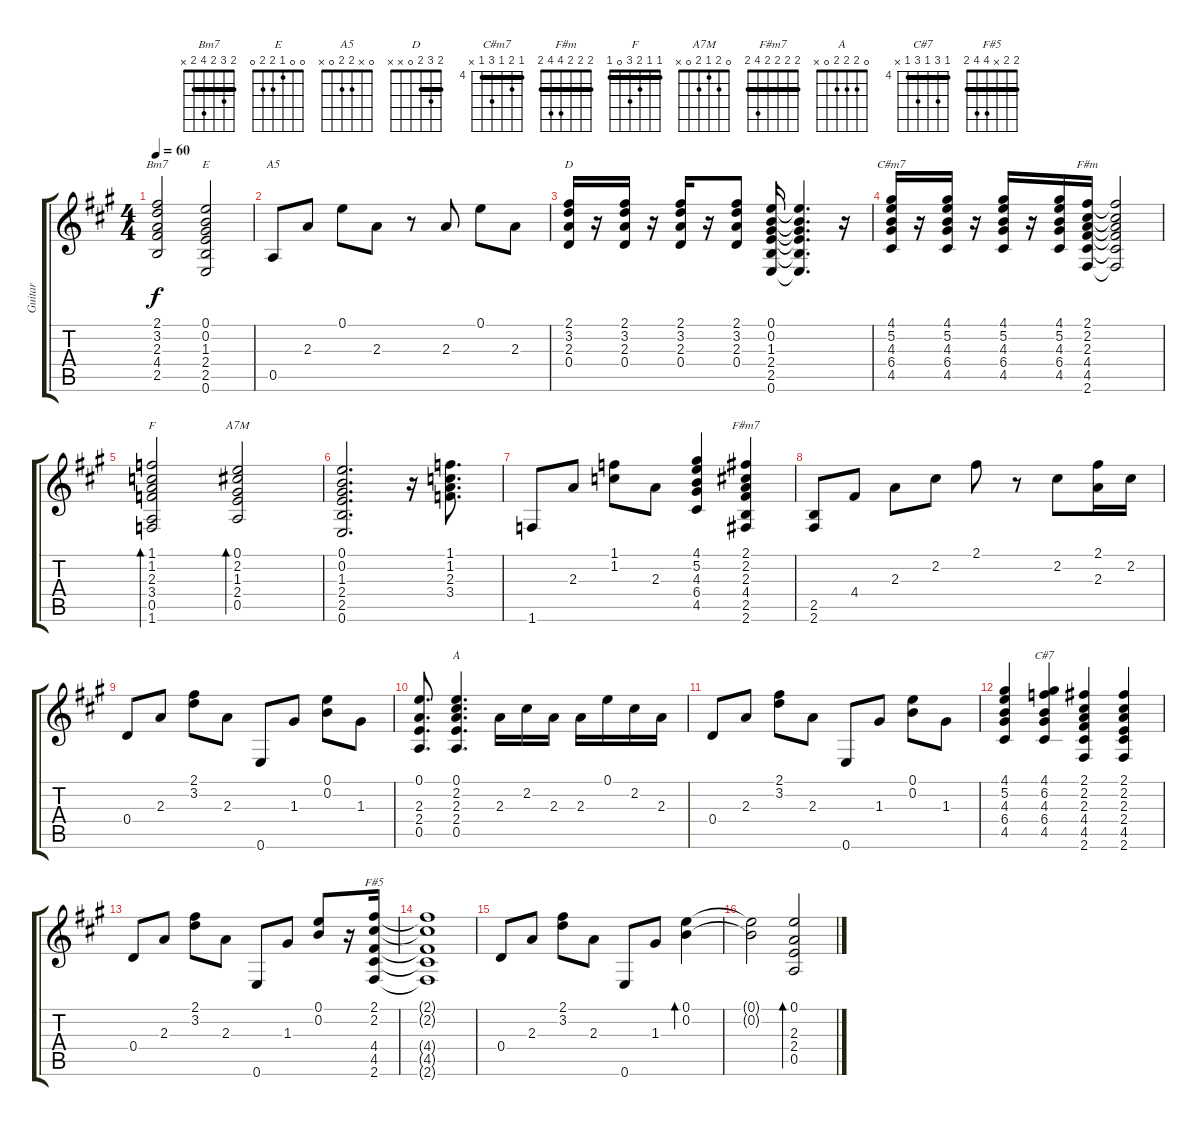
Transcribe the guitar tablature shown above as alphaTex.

\track ("Guitar" "Guitar") {instrument acousticguitarsteel}
\staff {score tabs}
\tuning (E4 B3 G3 D3 A2 E2) {hide}
\chord ("Bm7" 2 3 2 4 2 x) {barre 2}
\chord ("E" 0 0 1 2 2 0)
\chord ("A5" 0 x 2 2 0 x)
\chord ("D" 2 3 2 0 x x) {barre 2}
\chord ("C#m7" 4 5 4 6 4 x) {firstfret 4 barre 4}
\chord ("F#m" 2 2 2 4 4 2) {barre 2}
\chord ("F" 1 1 2 3 0 1) {barre 1}
\chord ("A7M" 0 2 1 2 0 x)
\chord ("F#m7" 2 2 2 2 4 2) {barre 2}
\chord ("A" 0 2 2 2 0 x)
\chord ("C#7" 4 6 4 6 4 x) {firstfret 4 barre 4}
\chord ("F#5" 2 2 x 4 4 2) {barre 2}
\ts (4 4)
\tempo 60
\clef g2
\ks a
(2.1 3.2 2.3 4.4 2.5).2{ch "Bm7" dy f} (0.1 0.2 1.3 2.4 2.5 0.6).2{ch "E"} |
0.5.8{ch "A5"} 2.3.8 0.1.8 2.3.8 r.8 2.3.8 0.1.8 2.3.8 |
(2.1 3.2 2.3 0.4).16{ch "D"} r.16 (2.1 3.2 2.3 0.4).16 r.16 (2.1 3.2 2.3 0.4).16 r.16 (2.1 3.2 2.3 0.4).8 (0.1 0.2 1.3 2.4 2.5 0.6).16 (0.1{t} 0.2{t} 1.3{t} 2.4{t} 2.5{t} 0.6{t}).4{d} r.16 |
(4.1 5.2 4.3 6.4 4.5).16{ch "C#m7"} r.16 (4.1 5.2 4.3 6.4 4.5).16 r.16 (4.1 5.2 4.3 6.4 4.5).16 r.16 (4.1 5.2 4.3 6.4 4.5).16 (2.1 2.2 2.3 4.4 4.5 2.6).16{ch "F#m"} (2.1{t} 2.2{t} 2.3{t} 4.4{t} 4.5{t} 2.6{t}).2 |
(1.1 1.2 2.3 3.4 0.5 1.6).2{bd 240 ch "F"} (0.1 2.2 1.3 2.4 0.5).2{bd 240 ch "A7M"} |
(0.1 0.2 1.3 2.4 2.5 0.6).2{d} r.16 (1.1 1.2 2.3 3.4).8{d} |
1.6.8 2.3.8 (1.1 1.2).8 2.3.8 (4.1 5.2 4.3 6.4 4.5).4 (2.1 2.2 2.3 4.4 2.5 2.6).4{ch "F#m7"} |
(2.5 2.6).8 4.4.8 2.3.8 2.2.8 2.1.8 r.8 2.2.8 (2.1 2.3).16 2.2.16 |
0.4.8 2.3.8 (2.1 3.2).8 2.3.8 0.6.8 1.3.8 (0.1 0.2).8 1.3.8 |
(0.1 2.3 2.4 0.5).8{d} (0.1 2.2 2.3 2.4 0.5).4{d ch "A"} 2.3.16 2.2.16 2.3.16 2.3.16 0.1.16 2.2.16 2.3.16 |
0.4.8 2.3.8 (2.1 3.2).8 2.3.8 0.6.8 1.3.8 (0.1 0.2).8 1.3.8 |
(4.1 5.2 4.3 6.4 4.5).4 (4.1 6.2 4.3 6.4 4.5).4{ch "C#7"} (2.1 2.2 2.3 4.4 4.5 2.6).4 (2.1 2.2 2.3 2.4 4.5 2.6).4 |
0.4.8 2.3.8 (2.1 3.2).8 2.3.8 0.6.8 1.3.8 (0.1 0.2).8 r.16 (2.1 2.2 4.4 4.5 2.6).16{ch "F#5"} |
(2.1{t} 2.2{t} 4.4{t} 4.5{t} 2.6{t}).1 |
0.4.8 2.3.8 (2.1 3.2).8 2.3.8 0.6.8 1.3.8 (0.1 0.2).4{bd 480} |
(0.1{t} 0.2{t}).2 (0.1 2.3 2.4 0.5).2{bd 480}
